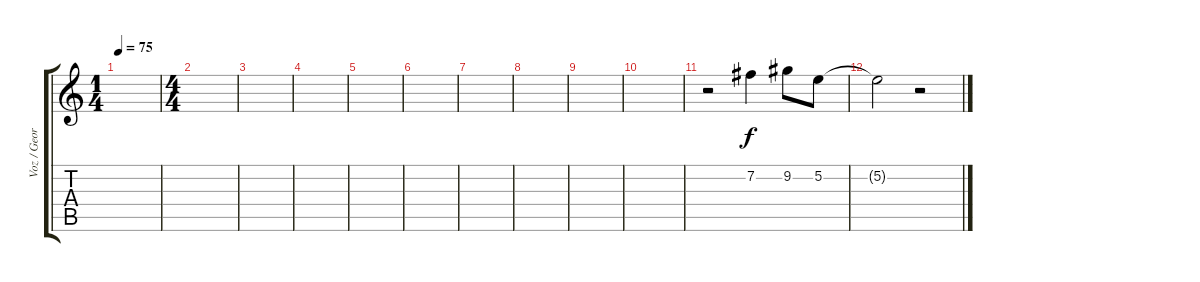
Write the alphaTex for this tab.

\track ("Voz / George" "Voz / Geor") {instrument distortionguitar}
\staff {score tabs}
\tuning (E4 B3 G3 D3 A2 E2) {hide}
\ts (1 4)
\tempo 75
\clef g2
\ks c
|
\ts (4 4)
|
|
|
|
|
|
|
|
|
r.2 7.2.4 9.2.8 5.2.8 |
5.2{t}.2 r.2
